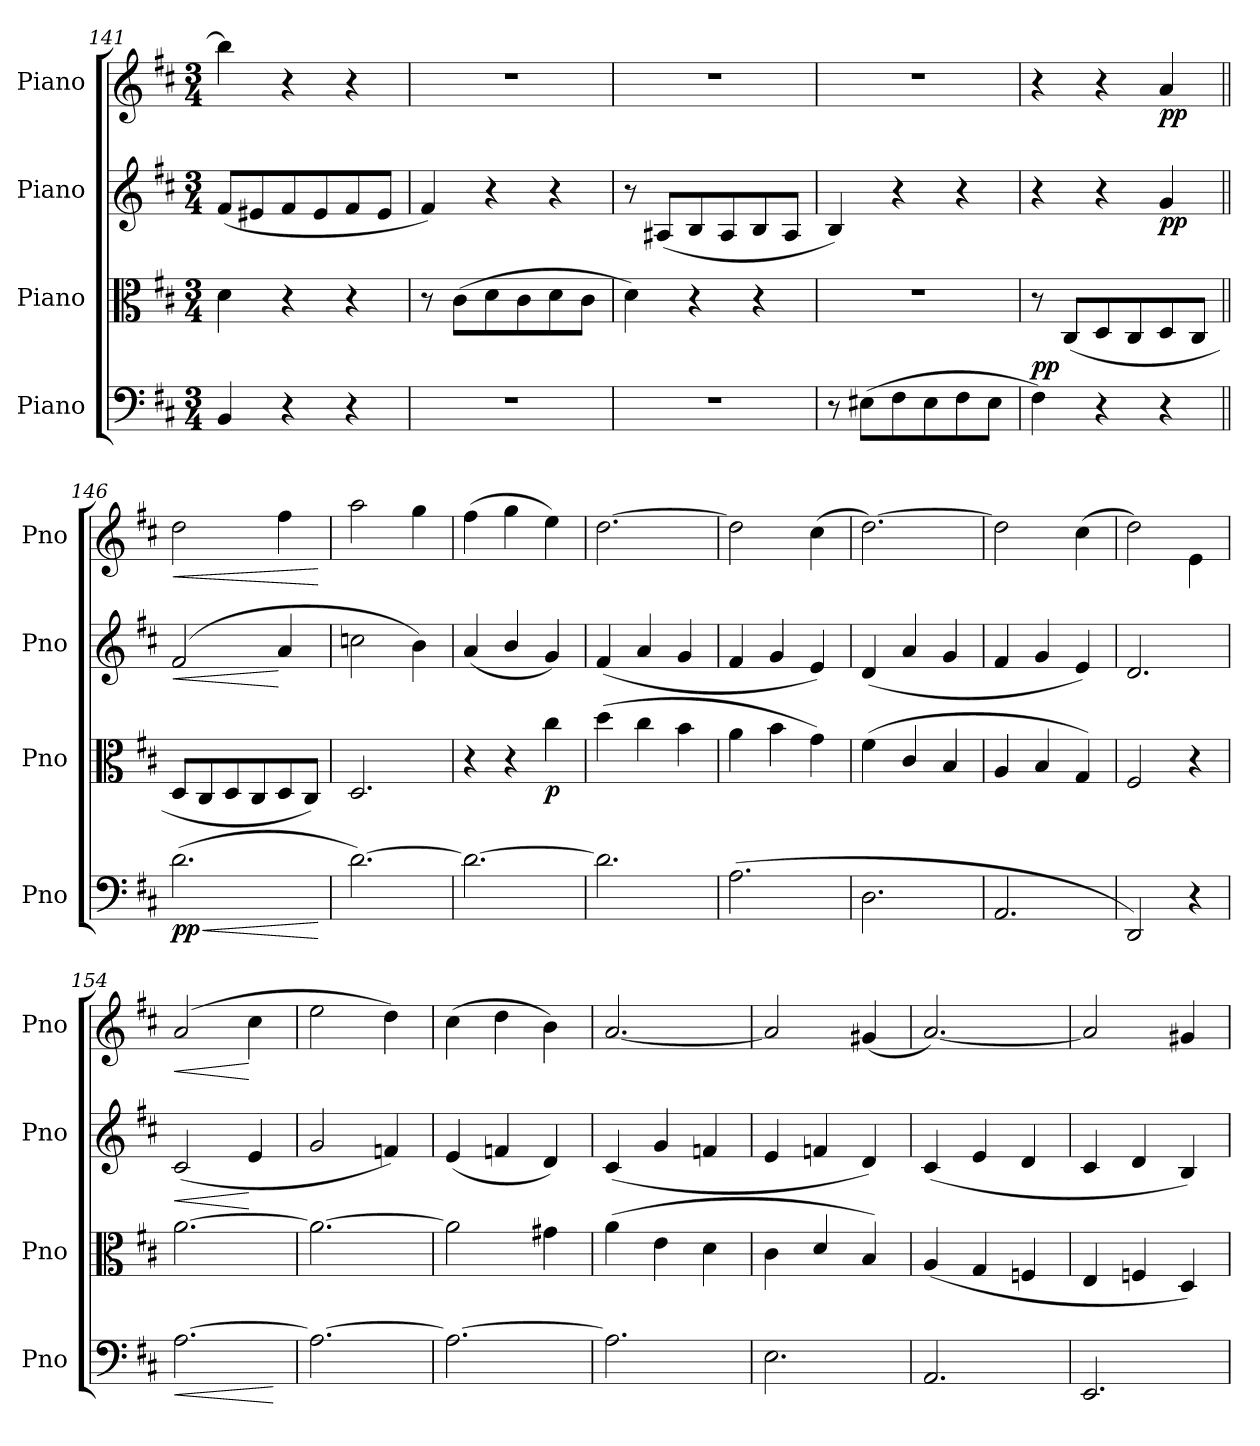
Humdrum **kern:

**kern	**dynam	**kern	**dynam	**kern	**dynam	**kern	**dynam
*part4	*part4	*part3	*part3	*part2	*part2	*part1	*part1
*staff4	*staff4	*staff3	*staff3	*staff2	*staff2	*staff1	*staff1
*I"Piano	*	*I"Piano	*	*I"Piano	*	*I"Piano	*
*I'Pno	*	*I'Pno	*	*I'Pno	*	*I'Pno	*
*clefF4	*	*clefC3	*	*clefG2	*	*clefG2	*
*k[f#c#]	*	*k[f#c#]	*	*k[f#c#]	*	*k[f#c#]	*
*M3/4	*	*M3/4	*	*M3/4	*	*M3/4	*
=141	=141	=141	=141	=141	=141	=141	=141
4BB/	.	4d\	.	(8f#/L	.	4bb\]	.
.	.	.	.	8e#X/	.	.	.
4r	.	4r	.	8f#/	.	4r	.
.	.	.	.	8e#/	.	.	.
4r	.	4r	.	8f#/	.	4r	.
.	.	.	.	8e#/J	.	.	.
=142	=142	=142	=142	=142	=142	=142	=142
2.r	.	8r	.	4f#/)	.	2.r	.
.	.	(8c#\L	.	.	.	.	.
.	.	8d\	.	4r	.	.	.
.	.	8c#\	.	.	.	.	.
.	.	8d\	.	4r	.	.	.
.	.	8c#\J	.	.	.	.	.
=143	=143	=143	=143	=143	=143	=143	=143
2.r	.	4d\)	.	8r	.	2.r	.
.	.	.	.	(8A#X/L	.	.	.
.	.	4r	.	8B/	.	.	.
.	.	.	.	8A#/	.	.	.
.	.	4r	.	8B/	.	.	.
.	.	.	.	8A#/J	.	.	.
=144	=144	=144	=144	=144	=144	=144	=144
8r	.	2.r	.	4B/)	.	2.r	.
(8E#X\L	.	.	.	.	.	.	.
8F#\	.	.	.	4r	.	.	.
8E#\	.	.	.	.	.	.	.
8F#\	.	.	.	4r	.	.	.
8E#\J	.	.	.	.	.	.	.
=145	=145	=145	=145	=145	=145	=145	=145
!	!LO:DY:a	!	!	!	!	!	!
4F#\)	pp	8r	.	4r	.	4r	.
.	.	(8C#/L	.	.	.	.	.
4r	.	8D/	.	4r	.	4r	.
.	.	8C#/	.	.	.	.	.
!	!	!	!	!	!LO:DY:b	!	!LO:DY:b
4r	.	8D/	.	4g/	pp	4a/	pp
.	.	8C#/J	.	.	.	.	.
!!LO:PB:g=z
=146||	=146||	=146||	=146||	=146||	=146||	=146||	=146||
!	!LO:HP:b	!	!	!	!LO:HP:b	!	!LO:HP:b
!	!LO:DY:n=1:b	!	!	!	!	!	!
(2.d\	< pp	8D/L	.	(2f#/	<	2dd\	<
.	.	8C#/	.	.	.	.	.
.	.	8D/	.	.	.	.	.
.	.	8C#/	.	.	.	.	.
.	.	8D/	.	4a/	[	4ff#\	.
.	.	8C#/J)	.	.	.	.	.
.	[	.	.	.	.	.	[
=147	=147	=147	=147	=147	=147	=147	=147
[2.d\)	.	2.D/	.	2ccn\	.	2aa\	.
.	.	.	.	4b\)	.	4gg\	.
=148	=148	=148	=148	=148	=148	=148	=148
2.d\_	.	4r	.	(4a/	.	(4ff#\	.
.	.	4r	.	4b/	.	4gg\	.
!	!	!	!LO:DY:b	!	!	!	!
.	.	4cc#\	p	4g/)	.	4ee\)	.
!!LO:LB:g=z
=149	=149	=149	=149	=149	=149	=149	=149
2.d\]	.	(4dd\	.	(4f#/	.	[2.dd\	.
.	.	4cc#\	.	4a/	.	.	.
.	.	4b\	.	4g/	.	.	.
=150	=150	=150	=150	=150	=150	=150	=150
(2.A\	.	4a\	.	4f#/	.	2dd\]	.
.	.	4b\	.	4g/	.	.	.
.	.	4g\)	.	4e/)	.	(4cc#\	.
=151	=151	=151	=151	=151	=151	=151	=151
2.D\	.	(4f#\	.	(4d/	.	[2.dd\)	.
.	.	4c#/	.	4a/	.	.	.
.	.	4B/	.	4g/	.	.	.
=152	=152	=152	=152	=152	=152	=152	=152
2.AA/	.	4A/	.	4f#/	.	2dd\]	.
.	.	4B/	.	4g/	.	.	.
.	.	4G/)	.	4e/)	.	(4cc#\	.
=153	=153	=153	=153	=153	=153	=153	=153
2DD/)	.	2F#/	.	2.d/	.	2dd\)	.
4r	.	4r	.	.	.	4e\	.
=154	=154	=154	=154	=154	=154	=154	=154
!	!LO:HP:b	!	!	!	!LO:HP:b	!	!LO:HP:b
[2.A\	<	[2.a\	.	(2c#/	<	(2a/	<
.	.	.	.	4e/	[	4cc#\	[
.	[	.	.	.	.	.	.
=155	=155	=155	=155	=155	=155	=155	=155
2.A\_	.	2.a\_	.	2g/	.	2ee\	.
.	.	.	.	4fn/)	.	4dd\)	.
=156	=156	=156	=156	=156	=156	=156	=156
2.A\_	.	2a\]	.	(4e/	.	(4cc#\	.
.	.	.	.	4fn/	.	4dd\	.
.	.	4g#X\	.	4d/)	.	4b\)	.
=157	=157	=157	=157	=157	=157	=157	=157
2.A\]	.	(4a\	.	(4c#/	.	[2.a/	.
.	.	4e\	.	4g/	.	.	.
.	.	4d\	.	4fn/	.	.	.
=158	=158	=158	=158	=158	=158	=158	=158
2.E\	.	4c#\	.	4e/	.	2a/]	.
.	.	4d/	.	4fn/	.	.	.
.	.	4B/)	.	4d/)	.	(4g#X/	.
=159	=159	=159	=159	=159	=159	=159	=159
2.AA/	.	(4A/	.	(4c#/	.	[2.a/)	.
.	.	4G/	.	4e/	.	.	.
.	.	4Fn/	.	4d/	.	.	.
=160	=160	=160	=160	=160	=160	=160	=160
2.EE/	.	4E/	.	4c#/	.	2a/]	.
.	.	4Fn/	.	4d/	.	.	.
.	.	4D/)	.	4B/)	.	4g#X/	.
=	=	=	=	=	=	=	=
*-	*-	*-	*-	*-	*-	*-	*-
